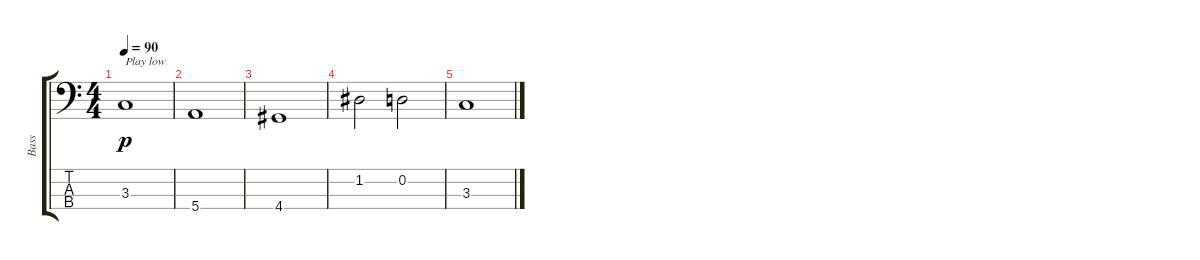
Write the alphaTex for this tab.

\track ("Bass" "Bass") {instrument electricbassfinger}
\staff {score tabs}
\tuning (G2 D2 A1 E1) {hide}
\ts (4 4)
\tempo 90
\clef f4
\ks c
3.3.1{txt "Play low" dy p} |
5.4.1 |
4.4.1 |
1.2.2 0.2.2 |
3.3.1
